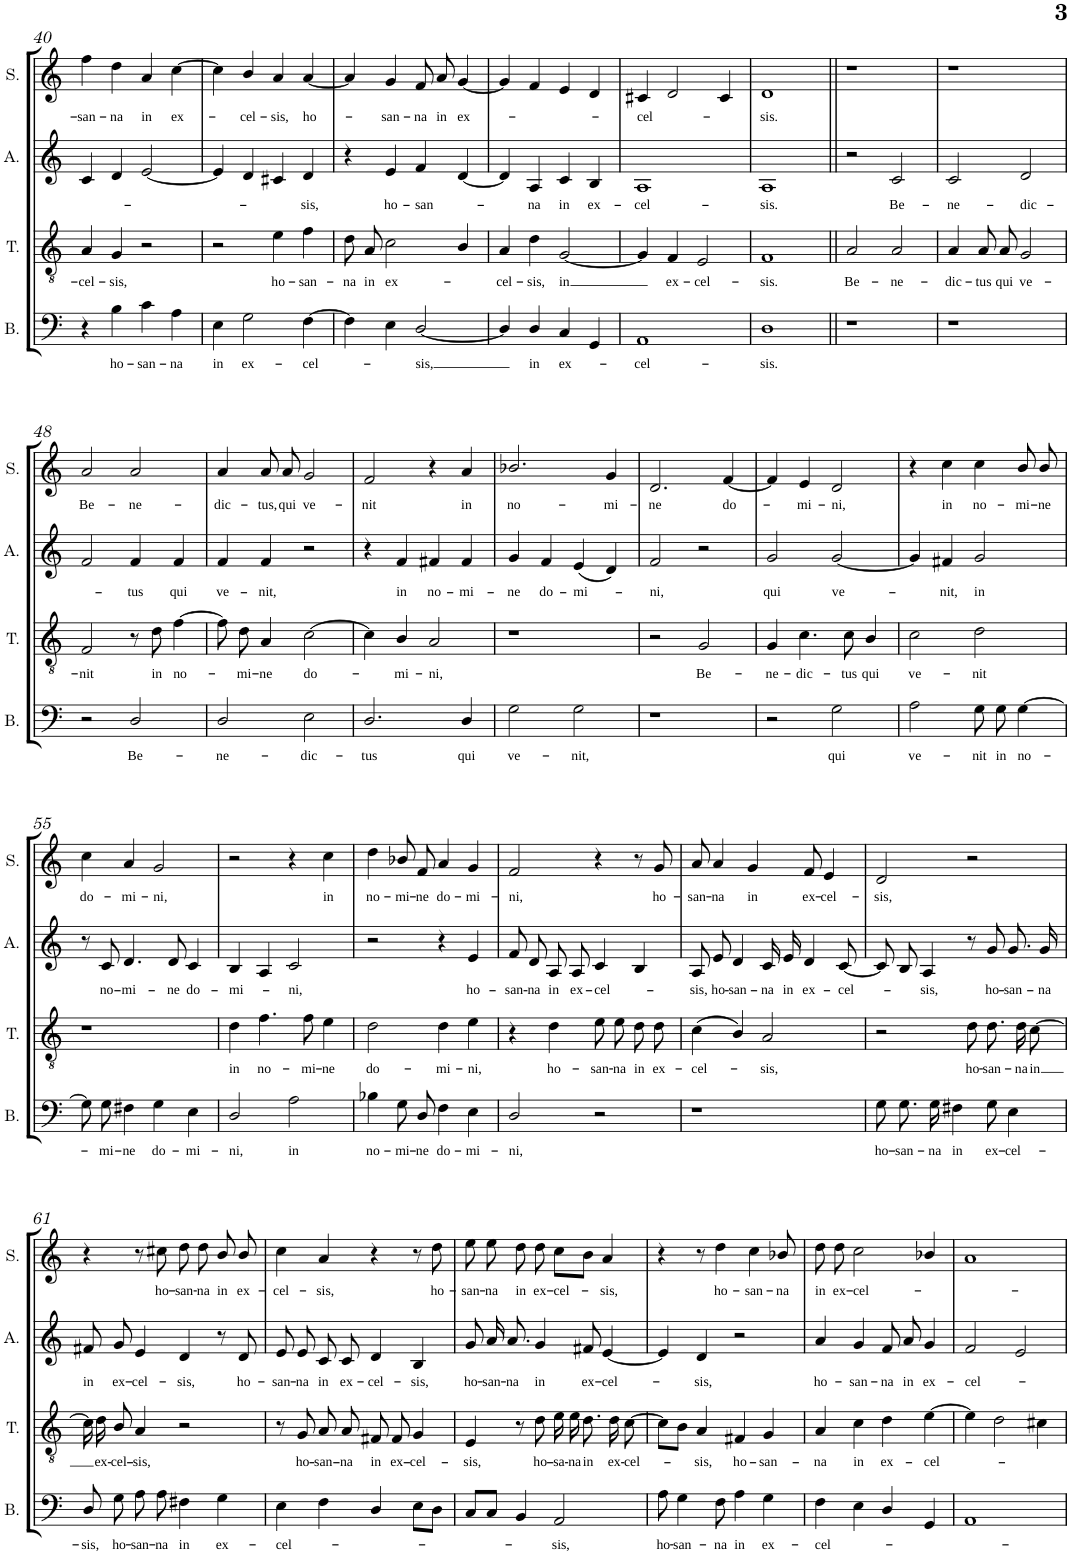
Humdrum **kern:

**kern	**text	**kern	**text	**kern	**text	**kern	**text
*part4	*part4	*part3	*part3	*part2	*part2	*part1	*part1
*staff4	*staff4	*staff3	*staff3	*staff2	*staff2	*staff1	*staff1
*I"Bass	*	*I"Tenor	*	*I"Alto	*	*I"Soprano	*
*I'B.	*	*I'T.	*	*I'A.	*	*I'S.	*
!!LO:PB:g=z
*clefF4	*	*clefGv2	*	*clefG2	*	*clefG2	*
*	*	*Trd7c12	*	*	*	*	*
*k[]	*	*k[]	*	*k[]	*	*k[]	*
*M4/4	*	*M4/4	*	*M4/4	*	*M4/4	*
*met(c)	*	*met(c)	*	*met(c)	*	*met(c)	*
=40	=40	=40	=40	=40	=40	=40	=40
!	!	!	!LO:LY:b	!	!	!	!LO:LY:b
4r	.	4A/	-cel-	4c/	.	4ff\	-san-
!	!LO:LY:b	!	!LO:LY:b	!	!	!	!LO:LY:b
4B\	ho-	4G/	-sis,	4d/	.	4dd\	-na
!	!LO:LY:b	!	!	!	!	!	!LO:LY:b
4c\	-san-	2r	.	[2e/	.	4a/	in
!	!LO:LY:b	!	!	!	!	!	!LO:LY:b
4A\	-na	.	.	.	.	[4cc\	ex-
=41	=41	=41	=41	=41	=41	=41	=41
!	!LO:LY:b	!	!	!	!	!	!
4E\	in	2r	.	4e/]	.	4cc\]	.
!	!LO:LY:b	!	!	!	!	!	!LO:LY:b
2G\	ex-	.	.	4d/	.	4b/	-cel-
!	!	!	!LO:LY:b	!	!	!	!LO:LY:b
.	.	4e\	ho-	4c#X/	.	4a/	-sis,
!	!LO:LY:b	!	!LO:LY:b	!	!LO:LY:b	!	!LO:LY:b
[4F\	-cel-	4f\	-san-	4d/	-sis,	[4a/	ho-
=42	=42	=42	=42	=42	=42	=42	=42
!	!	!	!LO:LY:b	!	!	!	!
4F\]	.	8d\	-na	4r	.	4a/]	.
!	!	!	!LO:LY:b	!	!	!	!
.	.	8A/	in	.	.	.	.
!	!	!	!LO:LY:b	!	!LO:LY:b	!	!LO:LY:b
4E\	.	2c\	ex-	4e/	ho-	4g/	-san-
!	!LO:LY:b	!	!	!	!LO:LY:b	!	!LO:LY:b
[2D/	-sis,	.	.	4f/	-san-	8f/	-na
!	!	!	!	!	!	!	!LO:LY:b
.	.	.	.	.	.	8a/	in
!	!	!	!	!	!	!	!LO:LY:b
.	.	4B/	.	[4d/	.	[4g/	ex-
=43	=43	=43	=43	=43	=43	=43	=43
!	!	!	!LO:LY:b	!	!	!	!
4D/]	.	4A/	-cel-	4d/]	.	4g/]	.
!	!LO:LY:b	!	!LO:LY:b	!	!LO:LY:b	!	!
4D/	in	4d\	-sis,	4A/	-na	4f/	.
!	!LO:LY:b	!	!LO:LY:b	!	!LO:LY:b	!	!
4C/	ex-	[2G/	in	4c/	in	4e/	.
!	!	!	!	!	!LO:LY:b	!	!
4GG/	.	.	.	4B/	ex-	4d/	.
=44	=44	=44	=44	=44	=44	=44	=44
!	!LO:LY:b	!	!	!	!LO:LY:b	!	!LO:LY:b
1AA	-cel-	4G/]	.	1A	-cel-	4c#X/	-cel-
!	!	!	!LO:LY:b	!	!	!	!
.	.	4F/	ex-	.	.	2d/	.
!	!	!	!LO:LY:b	!	!	!	!
.	.	2E/	-cel-	.	.	.	.
.	.	.	.	.	.	4c#/	.
=45	=45	=45	=45	=45	=45	=45	=45
!	!LO:LY:b	!	!LO:LY:b	!	!LO:LY:b	!	!LO:LY:b
1D	-sis.	1F	-sis.	1A	-sis.	1d	-sis.
=46||	=46||	=46||	=46||	=46||	=46||	=46||	=46||
!	!	!	!LO:LY:b	!	!	!	!
1r	.	2A/	Be-	2r	.	1r	.
!	!	!	!LO:LY:b	!	!LO:LY:b	!	!
.	.	2A/	-ne-	2c/	Be-	.	.
=47	=47	=47	=47	=47	=47	=47	=47
!	!	!	!LO:LY:b	!	!LO:LY:b	!	!
1r	.	4A/	-dic-	2c/	-ne-	1r	.
!	!	!	!LO:LY:b	!	!	!	!
.	.	8A/	-tus	.	.	.	.
!	!	!	!LO:LY:b	!	!	!	!
.	.	8A/	qui	.	.	.	.
!	!	!	!LO:LY:b	!	!LO:LY:b	!	!
.	.	2G/	ve-	2d/	-dic-	.	.
!!LO:LB:g=z
=48	=48	=48	=48	=48	=48	=48	=48
!	!	!	!LO:LY:b	!	!	!	!LO:LY:b
2r	.	2F/	-nit	2f/	.	2a/	Be-
!	!LO:LY:b	!	!	!	!LO:LY:b	!	!LO:LY:b
2D/	Be-	8r	.	4f/	-tus	2a/	-ne-
!	!	!	!LO:LY:b	!	!	!	!
.	.	8d\	in	.	.	.	.
!	!	!	!LO:LY:b	!	!LO:LY:b	!	!
.	.	[4f\	no-	4f/	qui	.	.
=49	=49	=49	=49	=49	=49	=49	=49
!	!LO:LY:b	!	!	!	!LO:LY:b	!	!LO:LY:b
2D/	-ne-	8f\]	.	4f/	ve-	4a/	-dic-
!	!	!	!LO:LY:b	!	!	!	!
.	.	8d\	-mi-	.	.	.	.
!	!	!	!LO:LY:b	!	!LO:LY:b	!	!LO:LY:b
.	.	4A/	-ne	4f/	-nit,	8a/	-tus,
!	!	!	!	!	!	!	!LO:LY:b
.	.	.	.	.	.	8a/	qui
!	!LO:LY:b	!	!LO:LY:b	!	!	!	!LO:LY:b
2E\	-dic-	[2c\	do-	2r	.	2g/	ve-
=50	=50	=50	=50	=50	=50	=50	=50
!	!LO:LY:b	!	!	!	!	!	!LO:LY:b
2.D/	-tus	4c\]	.	4r	.	2f/	-nit
!	!	!	!LO:LY:b	!	!LO:LY:b	!	!
.	.	4B/	-mi-	4f/	in	.	.
!	!	!	!LO:LY:b	!	!LO:LY:b	!	!
.	.	2A/	-ni,	4f#X/	no-	4r	.
!	!LO:LY:b	!	!	!	!LO:LY:b	!	!LO:LY:b
4D/	qui	.	.	4f#/	-mi-	4a/	in
=51	=51	=51	=51	=51	=51	=51	=51
!	!LO:LY:b	!	!	!	!LO:LY:b	!	!LO:LY:b
2G\	ve-	1r	.	4g/	-ne	2.b-X/	no-
!	!	!	!	!	!LO:LY:b	!	!
.	.	.	.	4f/	do-	.	.
!	!LO:LY:b	!	!	!	!LO:LY:b	!	!
2G\	-nit,	.	.	(4e/	-mi-	.	.
!	!	!	!	!	!	!	!LO:LY:b
.	.	.	.	4d/)	.	4g/	-mi-
=52	=52	=52	=52	=52	=52	=52	=52
!	!	!	!	!	!LO:LY:b	!	!LO:LY:b
1r	.	2r	.	2f/	-ni,	2.d/	-ne
!	!	!	!LO:LY:b	!	!	!	!
.	.	2G/	Be-	2r	.	.	.
!	!	!	!	!	!	!	!LO:LY:b
.	.	.	.	.	.	[4f/	do-
=53	=53	=53	=53	=53	=53	=53	=53
!	!	!	!LO:LY:b	!	!LO:LY:b	!	!
2r	.	4G/	-ne-	2g/	qui	4f/]	.
!	!	!	!LO:LY:b	!	!	!	!LO:LY:b
.	.	4.c\	-dic-	.	.	4e/	-mi-
!	!LO:LY:b	!	!	!	!LO:LY:b	!	!LO:LY:b
2G\	qui	.	.	[2g/	ve-	2d/	-ni,
!	!	!	!LO:LY:b	!	!	!	!
.	.	8c\	-tus	.	.	.	.
!	!	!	!LO:LY:b	!	!	!	!
.	.	4B/	qui	.	.	.	.
=54	=54	=54	=54	=54	=54	=54	=54
!	!LO:LY:b	!	!LO:LY:b	!	!	!	!
2A\	ve-	2c\	ve-	4g/]	.	4r	.
!	!	!	!	!	!LO:LY:b	!	!LO:LY:b
.	.	.	.	4f#X/	-nit,	4cc\	in
!	!LO:LY:b	!	!LO:LY:b	!	!LO:LY:b	!	!LO:LY:b
8G\	-nit	2d\	-nit	2g/	in	4cc\	no-
!	!LO:LY:b	!	!	!	!	!	!
8G\	in	.	.	.	.	.	.
!	!LO:LY:b	!	!	!	!	!	!LO:LY:b
[4G\	no-	.	.	.	.	8b/	-mi-
!	!	!	!	!	!	!	!LO:LY:b
.	.	.	.	.	.	8b/	-ne
!!LO:LB:g=z
=55	=55	=55	=55	=55	=55	=55	=55
!	!	!	!	!	!	!	!LO:LY:b
8G\]	.	1r	.	8r	.	4cc\	do-
!	!LO:LY:b	!	!	!	!LO:LY:b	!	!
8G\	-mi-	.	.	8c/	no-	.	.
!	!LO:LY:b	!	!	!	!LO:LY:b	!	!LO:LY:b
4F#X\	-ne	.	.	4.d/	-mi-	4a/	-mi-
!	!LO:LY:b	!	!	!	!	!	!LO:LY:b
4G\	do-	.	.	.	.	2g/	-ni,
!	!	!	!	!	!LO:LY:b	!	!
.	.	.	.	8d/	-ne	.	.
!	!LO:LY:b	!	!	!	!LO:LY:b	!	!
4E\	-mi-	.	.	4c/	do-	.	.
=56	=56	=56	=56	=56	=56	=56	=56
!	!LO:LY:b	!	!LO:LY:b	!	!LO:LY:b	!	!
2D/	-ni,	4d\	in	4B/	-mi-	2r	.
!	!	!	!LO:LY:b	!	!	!	!
.	.	4.f\	no-	4A/	.	.	.
!	!LO:LY:b	!	!	!	!LO:LY:b	!	!
2A\	in	.	.	2c/	-ni,	4r	.
!	!	!	!LO:LY:b	!	!	!	!
.	.	8f\	-mi-	.	.	.	.
!	!	!	!LO:LY:b	!	!	!	!LO:LY:b
.	.	4e\	-ne	.	.	4cc\	in
=57	=57	=57	=57	=57	=57	=57	=57
!	!LO:LY:b	!	!LO:LY:b	!	!	!	!LO:LY:b
4B-X\	no-	2d\	do-	2r	.	4dd\	no-
!	!LO:LY:b	!	!	!	!	!	!LO:LY:b
8G\	-mi-	.	.	.	.	8b-X/	-mi-
!	!LO:LY:b	!	!	!	!	!	!LO:LY:b
8D/	-ne	.	.	.	.	8f/	-ne
!	!LO:LY:b	!	!LO:LY:b	!	!	!	!LO:LY:b
4F\	do-	4d\	-mi-	4r	.	4a/	do-
!	!LO:LY:b	!	!LO:LY:b	!	!LO:LY:b	!	!LO:LY:b
4E\	-mi-	4e\	-ni,	4e/	ho-	4g/	-mi-
=58	=58	=58	=58	=58	=58	=58	=58
!	!LO:LY:b	!	!	!	!LO:LY:b	!	!LO:LY:b
2D/	-ni,	4r	.	8f/L	-san-	2f/	-ni,
!	!	!	!	!	!LO:LY:b	!	!
.	.	.	.	8d/J	-na	.	.
!	!	!	!LO:LY:b	!	!LO:LY:b	!	!
.	.	4d\	ho-	8A/L	in	.	.
!	!	!	!	!	!LO:LY:b	!	!
.	.	.	.	8A/J	ex-	.	.
!	!	!	!LO:LY:b	!	!LO:LY:b	!	!
2r	.	8e\	-san-	4c/	-cel-	4r	.
!	!	!	!LO:LY:b	!	!	!	!
.	.	8e\	-na	.	.	.	.
!	!	!	!LO:LY:b	!	!	!	!
.	.	8d\	in	4B/	.	8r	.
!	!	!	!LO:LY:b	!	!	!	!LO:LY:b
.	.	8d\	ex-	.	.	8g/	ho-
=59	=59	=59	=59	=59	=59	=59	=59
!	!	!	!LO:LY:b	!	!LO:LY:b	!	!LO:LY:b
1r	.	(4c\	-cel-	8A/L	-sis,	8a/	-san-
!	!	!	!	!	!LO:LY:b	!	!LO:LY:b
.	.	.	.	8e/J	ho-	4a/	-na
!	!	!	!	!	!LO:LY:b	!	!
.	.	4B/)	.	4d/	-san-	.	.
!	!	!	!	!	!	!	!LO:LY:b
.	.	.	.	.	.	4g/	in
!	!	!	!LO:LY:b	!	!LO:LY:b	!	!
.	.	2A/	-sis,	16c/LL	-na	.	.
!	!	!	!	!	!LO:LY:b	!	!
.	.	.	.	16e/JJ	in	.	.
!	!	!	!	!	!LO:LY:b	!	!LO:LY:b
.	.	.	.	4d/	ex-	8f/	ex-
!	!	!	!	!	!	!	!LO:LY:b
.	.	.	.	.	.	4e/	-cel-
!	!	!	!	!	!LO:LY:b	!	!
.	.	.	.	[8c/	-cel-	.	.
=60	=60	=60	=60	=60	=60	=60	=60
!	!LO:LY:b	!	!	!	!	!	!LO:LY:b
8G\	ho-	2r	.	8c/L]	.	2d/	-sis,
!	!LO:LY:b	!	!	!	!	!	!
8.G\	-san-	.	.	8B/J	.	.	.
!	!	!	!	!	!LO:LY:b	!	!
.	.	.	.	4A/	-sis,	.	.
!	!LO:LY:b	!	!	!	!	!	!
16G\	-na	.	.	.	.	.	.
!	!LO:LY:b	!	!	!	!	!	!
4F#X\	in	.	.	.	.	.	.
!	!	!	!LO:LY:b	!	!	!	!
.	.	8d\	ho-	8r	.	2r	.
!	!LO:LY:b	!	!LO:LY:b	!	!LO:LY:b	!	!
8G\	ex-	8.d\	-san-	8g/	ho-	.	.
!	!LO:LY:b	!	!	!	!LO:LY:b	!	!
4E\	-cel-	.	.	8.g/L	-san-	.	.
!	!	!	!LO:LY:b	!	!	!	!
.	.	16d\	-na	.	.	.	.
!	!	!	!LO:LY:b	!	!	!	!
.	.	[8c\	in	.	.	.	.
!	!	!	!	!	!LO:LY:b	!	!
.	.	.	.	16g/Jk	-na	.	.
!!LO:LB:g=z
=61	=61	=61	=61	=61	=61	=61	=61
!	!LO:LY:b	!	!	!	!LO:LY:b	!	!
8D/	-sis,	16c\]	.	8f#X/L	in	4r	.
!	!	!	!LO:LY:b	!	!	!	!
.	.	16d\	ex-	.	.	.	.
!	!LO:LY:b	!	!LO:LY:b	!	!LO:LY:b	!	!
8G\	ho-	8B/	-cel-	8g/J	ex-	.	.
!	!LO:LY:b	!	!LO:LY:b	!	!LO:LY:b	!	!
8A\	-san-	4A/	-sis,	4e/	-cel-	8r	.
!	!LO:LY:b	!	!	!	!	!	!LO:LY:b
8A\	-na	.	.	.	.	8cc#X\	ho-
!	!LO:LY:b	!	!	!	!LO:LY:b	!	!LO:LY:b
4F#X\	in	2r	.	4d/	-sis,	8dd\	-san-
!	!	!	!	!	!	!	!LO:LY:b
.	.	.	.	.	.	8dd\	-na
!	!LO:LY:b	!	!	!	!	!	!LO:LY:b
4G\	ex-	.	.	8r	.	8b/	in
!	!	!	!	!	!LO:LY:b	!	!LO:LY:b
.	.	.	.	8d/	ho-	8b/	ex-
=62	=62	=62	=62	=62	=62	=62	=62
!	!LO:LY:b	!	!	!	!LO:LY:b	!	!LO:LY:b
4E\	-cel-	8r	.	8e/L	-san-	4cc\	-cel-
!	!	!	!LO:LY:b	!	!LO:LY:b	!	!
.	.	8G/	ho-	8e/J	-na	.	.
!	!	!	!LO:LY:b	!	!LO:LY:b	!	!LO:LY:b
4F\	.	8A/	-san-	8c/L	in	4a/	-sis,
!	!	!	!LO:LY:b	!	!LO:LY:b	!	!
.	.	8A/	-na	8c/J	ex-	.	.
!	!	!	!LO:LY:b	!	!LO:LY:b	!	!
4D/	.	8F#X/	in	4d/	-cel-	4r	.
!	!	!	!LO:LY:b	!	!	!	!
.	.	8F#/	ex-	.	.	.	.
!	!	!	!LO:LY:b	!	!LO:LY:b	!	!
8E\L	.	4G/	-cel-	4B/	-sis,	8r	.
!	!	!	!	!	!	!	!LO:LY:b
8D\J	.	.	.	.	.	8dd\	ho-
=63	=63	=63	=63	=63	=63	=63	=63
!	!	!	!LO:LY:b	!	!LO:LY:b	!	!LO:LY:b
8C/L	.	4E/	-sis,	8g/L	ho-	8ee\	-san-
!	!	!	!	!	!LO:LY:b	!	!LO:LY:b
8C/J	.	.	.	16a/K	-san-	8ee\	-na
!	!	!	!	!	!LO:LY:b	!	!
.	.	.	.	8.a/J	-na	.	.
!	!	!	!	!	!	!	!LO:LY:b
4BB/	.	8r	.	.	.	8dd\	in
!	!	!	!LO:LY:b	!	!LO:LY:b	!	!LO:LY:b
.	.	8d\	ho-	4g/	in	8dd\	ex-
!	!LO:LY:b	!	!LO:LY:b	!	!	!	!LO:LY:b
2AA/	-sis,	16e\	-sa-	.	.	8cc\L	-cel-
!	!	!	!LO:LY:b	!	!	!	!
.	.	16e\	-na	.	.	.	.
!	!	!	!LO:LY:b	!	!LO:LY:b	!	!
.	.	8.d\	in	8f#X/	ex-	8b\J	.
!	!	!	!	!	!LO:LY:b	!	!LO:LY:b
.	.	.	.	[4e/	-cel-	4a/	-sis,
!	!	!	!LO:LY:b	!	!	!	!
.	.	16d\	ex-	.	.	.	.
!	!	!	!LO:LY:b	!	!	!	!
.	.	[8c\	-cel-	.	.	.	.
=64	=64	=64	=64	=64	=64	=64	=64
!	!LO:LY:b	!	!	!	!	!	!
8A\	ho-	8c\L]	.	4e/]	.	4r	.
!	!LO:LY:b	!	!	!	!	!	!
4G\	-san-	8B\J	.	.	.	.	.
!	!	!	!LO:LY:b	!	!LO:LY:b	!	!
.	.	4A/	-sis,	4d/	-sis,	8r	.
!	!LO:LY:b	!	!	!	!	!	!LO:LY:b
8F\	-na	.	.	.	.	4dd\	ho-
!	!LO:LY:b	!	!LO:LY:b	!	!	!	!
4A\	in	4F#X/	ho-	2r	.	.	.
!	!	!	!	!	!	!	!LO:LY:b
.	.	.	.	.	.	4cc\	-san-
!	!LO:LY:b	!	!LO:LY:b	!	!	!	!
4G\	ex-	4G/	-san-	.	.	.	.
!	!	!	!	!	!	!	!LO:LY:b
.	.	.	.	.	.	8b-X/	-na
=65	=65	=65	=65	=65	=65	=65	=65
!	!LO:LY:b	!	!LO:LY:b	!	!LO:LY:b	!	!LO:LY:b
4F\	-cel-	4A/	-na	4a/	ho-	8dd\	in
!	!	!	!	!	!	!	!LO:LY:b
.	.	.	.	.	.	8dd\	ex-
!	!	!	!LO:LY:b	!	!LO:LY:b	!	!LO:LY:b
4E\	.	4c\	in	4g/	-san-	2cc\	-cel-
!	!	!	!LO:LY:b	!	!LO:LY:b	!	!
4D/	.	4d\	ex-	8f/L	-na	.	.
!	!	!	!	!	!LO:LY:b	!	!
.	.	.	.	8a/J	in	.	.
!	!	!	!LO:LY:b	!	!LO:LY:b	!	!
4GG/	.	[4e\	-cel-	4g/	ex-	4b-X/	.
=66	=66	=66	=66	=66	=66	=66	=66
!	!	!	!	!	!LO:LY:b	!	!
1AA	.	4e\]	.	2f/	-cel-	1a	.
.	.	2d\	.	.	.	.	.
.	.	.	.	2e/	.	.	.
.	.	4c#X\	.	.	.	.	.
=	=	=	=	=	=	=	=
*-	*-	*-	*-	*-	*-	*-	*-
